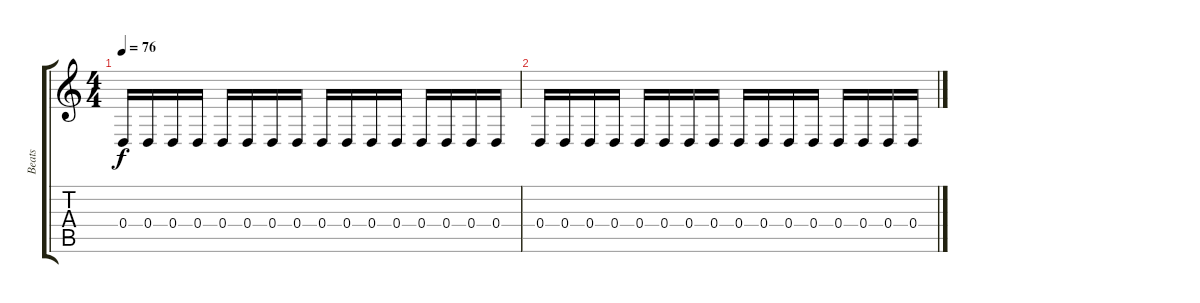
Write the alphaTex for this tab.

\track ("Beats" "Beats") {instrument melodictom}
\staff {score tabs}
\tuning (E4 B3 G3 D3 A2 E2) {hide}
\ts (4 4)
\tempo 76
\clef g2
\ks c
0.4.16{dy f volume 12} 0.4.16 0.4.16 0.4.16 0.4.16 0.4.16 0.4.16 0.4.16 0.4.16 0.4.16 0.4.16 0.4.16 0.4.16 0.4.16 0.4.16 0.4.16 |
0.4.16 0.4.16 0.4.16 0.4.16 0.4.16 0.4.16 0.4.16 0.4.16 0.4.16 0.4.16 0.4.16 0.4.16 0.4.16 0.4.16 0.4.16 0.4.16
